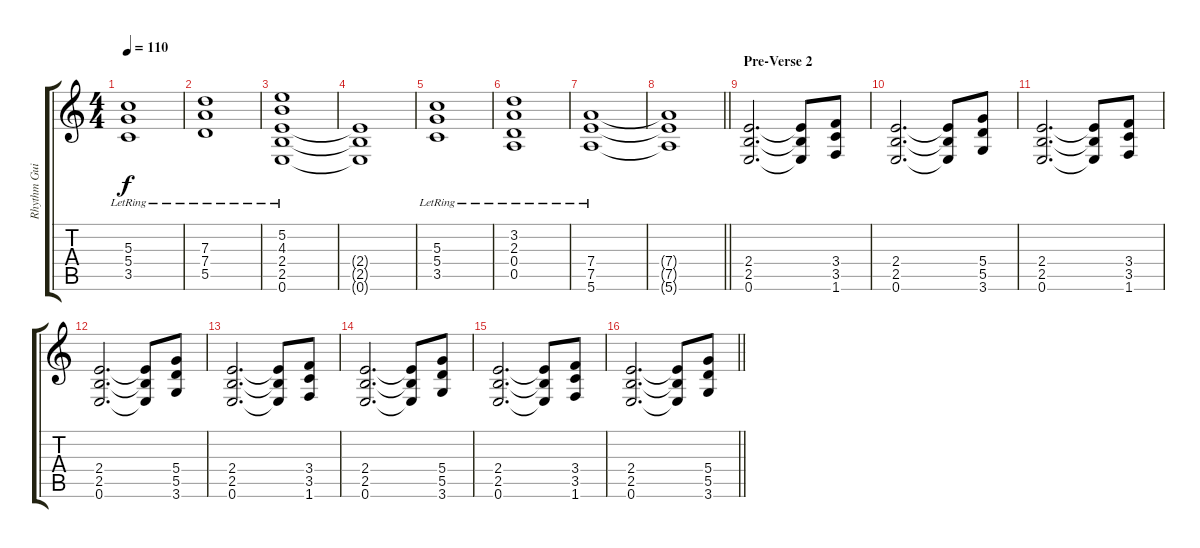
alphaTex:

\track ("Rhythm Guitar 2" "Rhythm Gui") {instrument distortionguitar}
\staff {score tabs}
\tuning (E4 B3 G3 D3 A2 E2) {hide}
\ts (4 4)
\tempo 110
\clef g2
\ks c
(5.3{lr} 5.4{lr} 3.5{lr}).1{dy f} |
(7.3{lr} 7.4{lr} 5.5{lr}).1 |
(5.2{lr} 4.3{lr} 2.4{lr} 2.5{lr} 0.6{lr}).1 |
(2.4{t} 2.5{t} 0.6{t}).1 |
(5.3{lr} 5.4{lr} 3.5{lr}).1 |
(3.2{lr} 2.3{lr} 0.4{lr} 0.5{lr}).1 |
(7.4{lr} 7.5{lr} 5.6{lr}).1 |
\barLineRight lightlight
(7.4{t} 7.5{t} 5.6{t}).1 |
\section ("" "Pre-Verse 2")
(2.4 2.5 0.6).2{d} (2.4{t} 2.5{t} 0.6{t}).8 (3.4 3.5 1.6).8 |
(2.4 2.5 0.6).2{d} (2.4{t} 2.5{t} 0.6{t}).8 (5.4 5.5 3.6).8 |
(2.4 2.5 0.6).2{d} (2.4{t} 2.5{t} 0.6{t}).8 (3.4 3.5 1.6).8 |
(2.4 2.5 0.6).2{d} (2.4{t} 2.5{t} 0.6{t}).8 (5.4 5.5 3.6).8 |
(2.4 2.5 0.6).2{d} (2.4{t} 2.5{t} 0.6{t}).8 (3.4 3.5 1.6).8 |
(2.4 2.5 0.6).2{d} (2.4{t} 2.5{t} 0.6{t}).8 (5.4 5.5 3.6).8 |
(2.4 2.5 0.6).2{d} (2.4{t} 2.5{t} 0.6{t}).8 (3.4 3.5 1.6).8 |
\barLineRight lightlight
(2.4 2.5 0.6).2{d} (2.4{t} 2.5{t} 0.6{t}).8 (5.4 5.5 3.6).8
